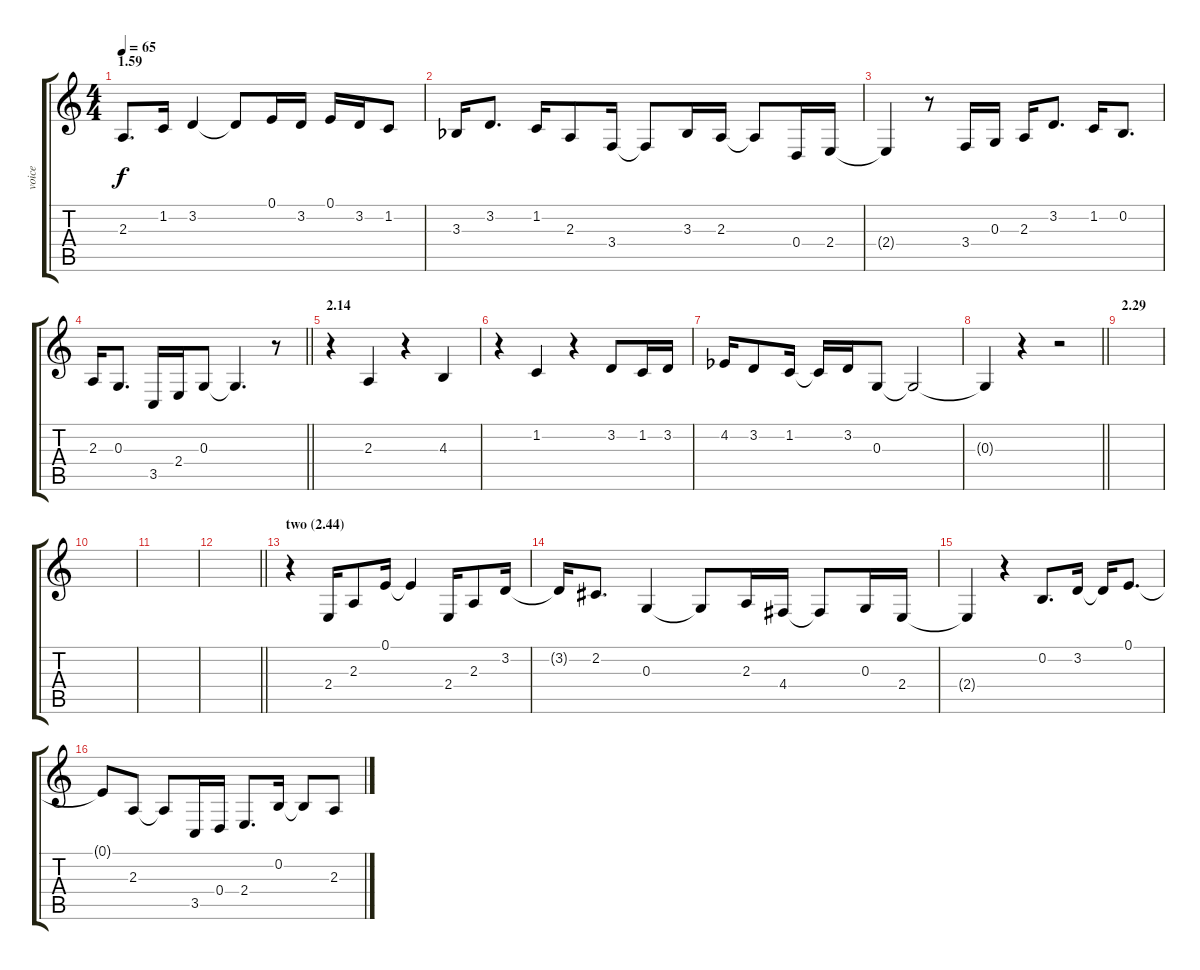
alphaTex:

\track ("voice" "voice") {instrument oboe}
\staff {score tabs}
\tuning (E4 B3 G3 D3 A2 E2) {hide}
\ts (4 4)
\section ("" "1.59")
\tempo 65
\clef g2
\ks c
2.3.8{d dy f} 1.2.16 3.2.4 3.2{t}.8 0.1.16 3.2.16 0.1.16 3.2.16 1.2.8 |
3.3{acc b}.16 3.2.8{d} 1.2.16 2.3.8 3.4.16 3.4{t}.8 3.3{acc b}.16 2.3.16 2.3{t}.8 0.4.16 2.4.16 |
2.4{t}.4 r.8 3.4.16 0.3.16 2.3.16 3.2.8{d} 1.2.16 0.2.8{d} |
\barLineRight lightlight
2.3.16 0.3.8{d} 3.5.16 2.4.16 0.3.8 0.3{t}.4{d} r.8 |
\section ("" "2.14")
r.4 2.3.4 r.4 4.3.4 |
r.4 1.2.4 r.4 3.2.8 1.2.16 3.2.16 |
4.2{acc b}.16 3.2.8 1.2.16 1.2{t}.16 3.2.16 0.3.8 0.3{t}.2 |
\barLineRight lightlight
0.3{t}.4 r.4 r.2 |
\section ("" "2.29")
|
|
|
\barLineRight lightlight
|
\section ("" "two (2.44)")
r.4 2.4.16 2.3.8 0.1.16 0.1{t}.4 2.4.16 2.3.8 3.2.16 |
3.2{t}.16 2.2.8{d} 0.3.4 0.3{t}.8 2.3.16 4.4.16 4.4{t}.8 0.3.16 2.4.16 |
2.4{t}.4 r.4 0.2.8{d} 3.2.16 3.2{t}.16 0.1.8{d} |
0.1{t}.8 2.3.8 2.3{t}.8 3.5.16 0.4.16 2.4.8{d} 0.2.16 0.2{t}.8 2.3.8
